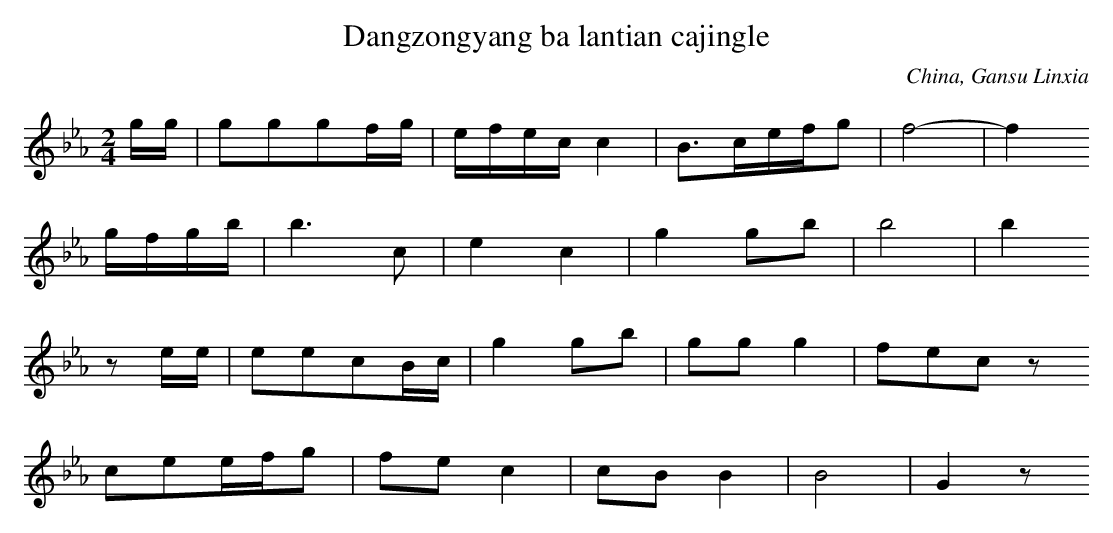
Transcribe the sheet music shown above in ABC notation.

X:1
T: Dangzongyang ba lantian cajingle
O: China, Gansu Linxia
M: 2/4
L: 1/16
K: Eb
gg | g2g2g2fg | efecc4 | B3cefg2 | f8- | f4
gfgb | b6c2 | e4c4 | g4g2b2 | b8 | b4
z2ee | e2e2c2Bc | g4g2b2 | g2g2g4 | f2e2c2z2
c2e2efg2 | f2e2c4 | c2B2B4 | B8 | G4z2
